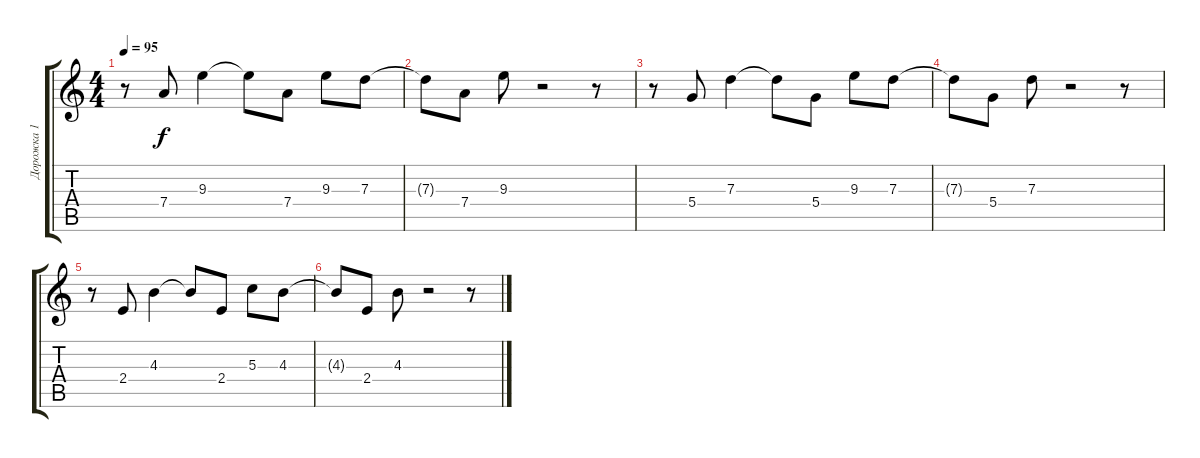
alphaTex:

\track ("Дорожка 1" "Дорожка 1") {instrument overdrivenguitar}
\staff {score tabs}
\tuning (E4 B3 G3 D3 A2 E2) {hide}
\ts (4 4)
\tempo 95
\clef g2
\ks c
r.8{dy f instrument acousticguitarsteel} 7.4.8 9.3.4 9.3{t}.8 7.4.8 9.3.8 7.3.8 |
7.3{t}.8 7.4.8 9.3.8 r.2 r.8 |
r.8{instrument acousticguitarsteel} 5.4.8 7.3.4 7.3{t}.8 5.4.8 9.3.8 7.3.8 |
7.3{t}.8 5.4.8 7.3.8 r.2 r.8 |
r.8{instrument acousticguitarsteel} 2.4.8 4.3.4 4.3{t}.8 2.4.8 5.3.8 4.3.8 |
4.3{t}.8 2.4.8 4.3.8 r.2 r.8
